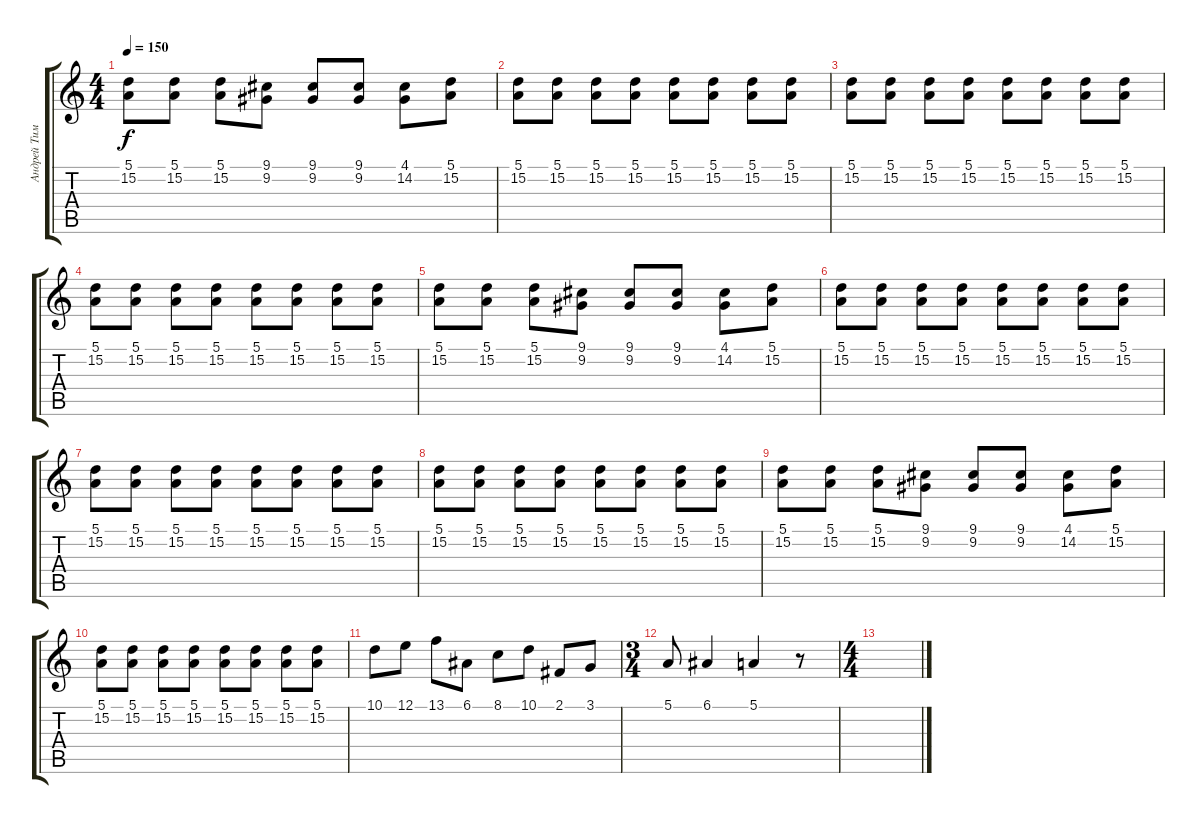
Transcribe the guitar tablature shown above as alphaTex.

\track ("Андрей Тимонин" "Андрей Тим") {instrument electricgrandpiano}
\staff {score tabs}
\tuning (E4 B3 G3 D3 A2 E2) {hide}
\ts (4 4)
\tempo 150
\clef g2
\ks c
(5.1 15.2).8{dy f} (5.1 15.2).8 (5.1 15.2).8 (9.1 9.2).8 (9.1 9.2).8 (9.1 9.2).8 (4.1 14.2).8 (5.1 15.2).8 |
(5.1 15.2).8 (5.1 15.2).8 (5.1 15.2).8 (5.1 15.2).8 (5.1 15.2).8 (5.1 15.2).8 (5.1 15.2).8 (5.1 15.2).8 |
(5.1 15.2).8 (5.1 15.2).8 (5.1 15.2).8 (5.1 15.2).8 (5.1 15.2).8 (5.1 15.2).8 (5.1 15.2).8 (5.1 15.2).8 |
(5.1 15.2).8 (5.1 15.2).8 (5.1 15.2).8 (5.1 15.2).8 (5.1 15.2).8 (5.1 15.2).8 (5.1 15.2).8 (5.1 15.2).8 |
(5.1 15.2).8 (5.1 15.2).8 (5.1 15.2).8 (9.1 9.2).8 (9.1 9.2).8 (9.1 9.2).8 (4.1 14.2).8 (5.1 15.2).8 |
(5.1 15.2).8 (5.1 15.2).8 (5.1 15.2).8 (5.1 15.2).8 (5.1 15.2).8 (5.1 15.2).8 (5.1 15.2).8 (5.1 15.2).8 |
(5.1 15.2).8 (5.1 15.2).8 (5.1 15.2).8 (5.1 15.2).8 (5.1 15.2).8 (5.1 15.2).8 (5.1 15.2).8 (5.1 15.2).8 |
(5.1 15.2).8 (5.1 15.2).8 (5.1 15.2).8 (5.1 15.2).8 (5.1 15.2).8 (5.1 15.2).8 (5.1 15.2).8 (5.1 15.2).8 |
(5.1 15.2).8 (5.1 15.2).8 (5.1 15.2).8 (9.1 9.2).8 (9.1 9.2).8 (9.1 9.2).8 (4.1 14.2).8 (5.1 15.2).8 |
(5.1 15.2).8 (5.1 15.2).8 (5.1 15.2).8 (5.1 15.2).8 (5.1 15.2).8 (5.1 15.2).8 (5.1 15.2).8 (5.1 15.2).8 |
10.1.8 12.1.8 13.1.8 6.1.8 8.1.8 10.1.8 2.1.8 3.1.8 |
\ts (3 4)
5.1.8 6.1.4 5.1.4 r.8 |
\ts (4 4)
